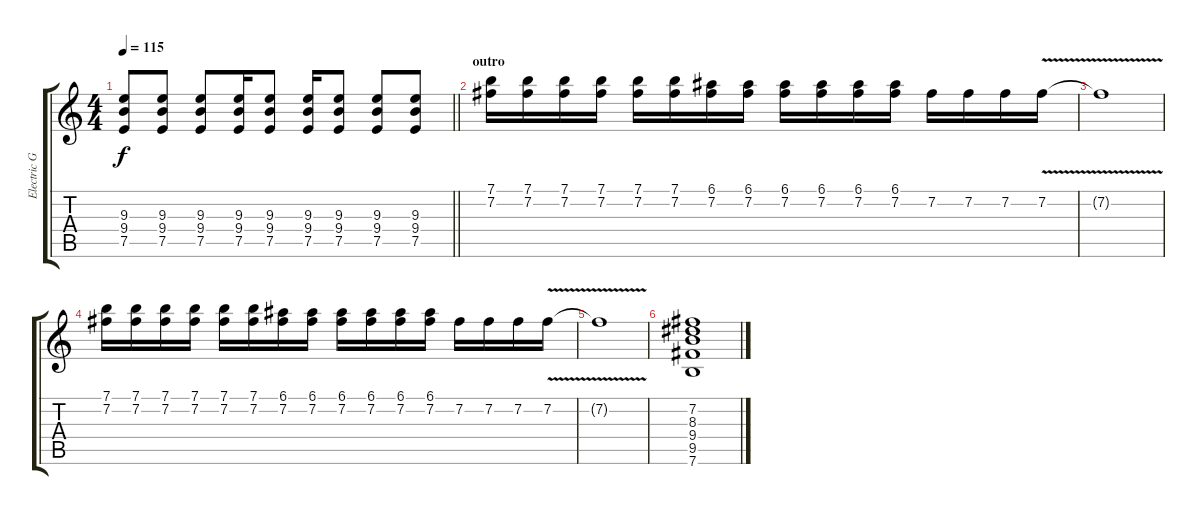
\track ("Electric Guitar" "Electric G") {instrument distortionguitar}
\staff {score tabs}
\tuning (E4 B3 G3 D3 A2 E2) {hide}
\ts (4 4)
\tempo 115
\clef g2
\barLineRight lightlight
\ks c
(9.3 9.4 7.5).8{dy f} (9.3 9.4 7.5).8 (9.3 9.4 7.5).8 (9.3 9.4 7.5).16 (9.3 9.4 7.5).8 (9.3 9.4 7.5).16 (9.3 9.4 7.5).8 (9.3 9.4 7.5).8 (9.3 9.4 7.5).8 |
\section ("" "outro")
(7.1 7.2).16 (7.1 7.2).16 (7.1 7.2).16 (7.1 7.2).16 (7.1 7.2).16 (7.1 7.2).16 (6.1 7.2).16 (6.1 7.2).16 (6.1 7.2).16 (6.1 7.2).16 (6.1 7.2).16 (6.1 7.2).16 7.2.16 7.2.16 7.2.16 7.2{v}.16 |
7.2{t}.1 |
(7.1 7.2).16 (7.1 7.2).16 (7.1 7.2).16 (7.1 7.2).16 (7.1 7.2).16 (7.1 7.2).16 (6.1 7.2).16 (6.1 7.2).16 (6.1 7.2).16 (6.1 7.2).16 (6.1 7.2).16 (6.1 7.2).16 7.2.16 7.2.16 7.2.16 7.2{v}.16 |
7.2{t}.1 |
(7.2 8.3 9.4 9.5 7.6).1
